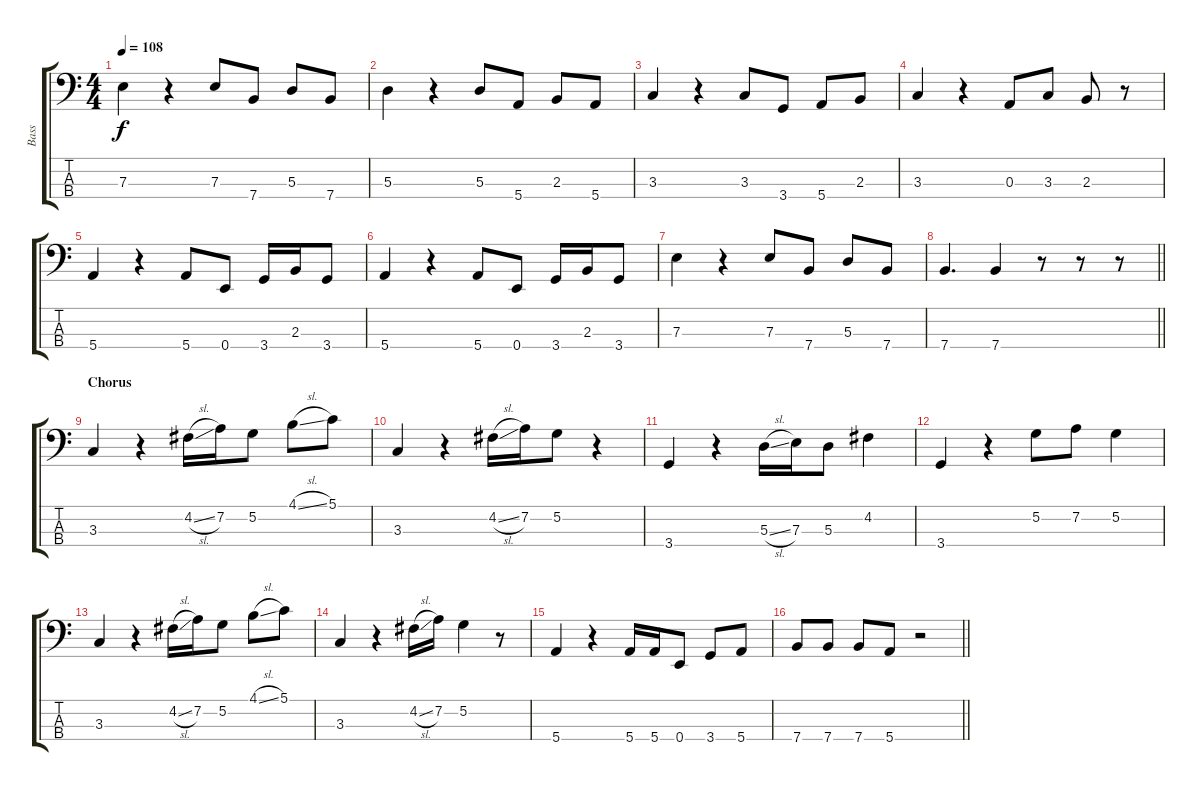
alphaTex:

\track ("Bass" "Bass") {instrument electricbassfinger}
\staff {score tabs}
\tuning (G2 D2 A1 E1) {hide}
\ts (4 4)
\tempo 108
\clef f4
\ks c
7.3.4{dy f} r.4 7.3.8 7.4.8 5.3.8 7.4.8 |
5.3.4 r.4 5.3.8 5.4.8 2.3.8 5.4.8 |
3.3.4 r.4 3.3.8 3.4.8 5.4.8 2.3.8 |
3.3.4 r.4 0.3.8 3.3.8 2.3.8 r.8 |
5.4.4 r.4 5.4.8 0.4.8 3.4.16 2.3.16 3.4.8 |
5.4.4 r.4 5.4.8 0.4.8 3.4.16 2.3.16 3.4.8 |
7.3.4 r.4 7.3.8 7.4.8 5.3.8 7.4.8 |
\barLineRight lightlight
7.4.4{d} 7.4.4 r.8 r.8 r.8 |
\section ("" "Chorus")
3.3.4 r.4 4.2{sl}.16 7.2.16 5.2.8 4.1{sl}.8 5.1.8 |
3.3.4 r.4 4.2{sl}.16 7.2.16 5.2.8 r.4 |
3.4.4 r.4 5.3{sl}.16 7.3.16 5.3.8 4.2.4 |
3.4.4 r.4 5.2.8 7.2.8 5.2.4 |
3.3.4 r.4 4.2{sl}.16 7.2.16 5.2.8 4.1{sl}.8 5.1.8 |
3.3.4 r.4 4.2{sl}.16 7.2.16 5.2.4 r.8 |
5.4.4 r.4 5.4.16 5.4.16 0.4.8 3.4.8 5.4.8 |
\barLineRight lightlight
7.4.8 7.4.8 7.4.8 5.4.8 r.2
